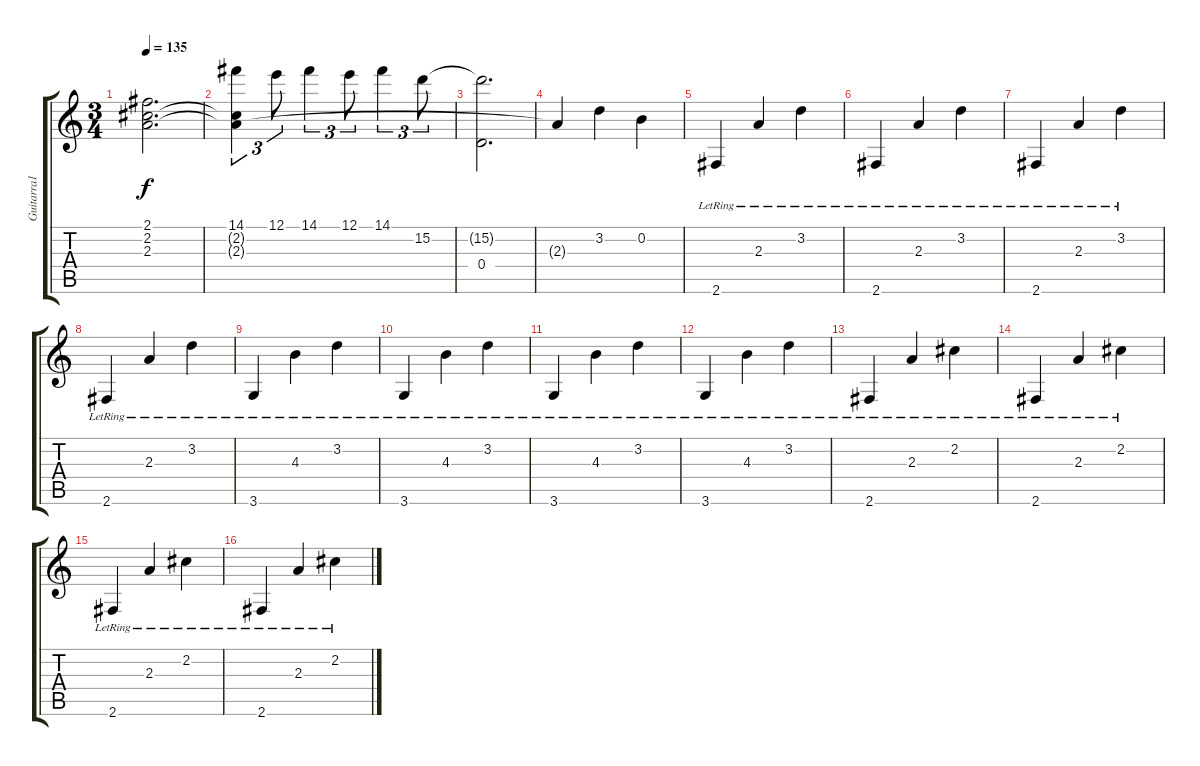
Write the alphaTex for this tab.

\track ("Guitarra1" "Guitarra1") {instrument acousticguitarsteel}
\staff {score tabs}
\tuning (E4 B3 G3 D3 A2 E2) {hide}
\ts (3 4)
\tempo 135
\clef g2
\ks c
(2.1 2.2 2.3).2{d dy f} |
(14.1 2.2{t} 2.3{t}).4{tu (3 2)} 12.1.8{tu (3 2)} 14.1.4{tu (3 2)} 12.1.8{tu (3 2)} 14.1.4{tu (3 2)} 15.2.8{tu (3 2)} |
(15.2{t} 0.4).2{d} |
2.3{t}.4 3.2.4 0.2.4 |
2.6{lr}.4 2.3{lr}.4 3.2{lr}.4 |
2.6{lr}.4 2.3{lr}.4 3.2{lr}.4 |
2.6{lr}.4 2.3{lr}.4 3.2{lr}.4 |
2.6{lr}.4 2.3{lr}.4 3.2{lr}.4 |
3.6{lr}.4 4.3{lr}.4 3.2{lr}.4 |
3.6{lr}.4 4.3{lr}.4 3.2{lr}.4 |
3.6{lr}.4 4.3{lr}.4 3.2{lr}.4 |
3.6{lr}.4 4.3{lr}.4 3.2{lr}.4 |
2.6{lr}.4 2.3{lr}.4 2.2{lr}.4 |
2.6{lr}.4 2.3{lr}.4 2.2{lr}.4 |
2.6{lr}.4 2.3{lr}.4 2.2{lr}.4 |
2.6{lr}.4 2.3{lr}.4 2.2{lr}.4
